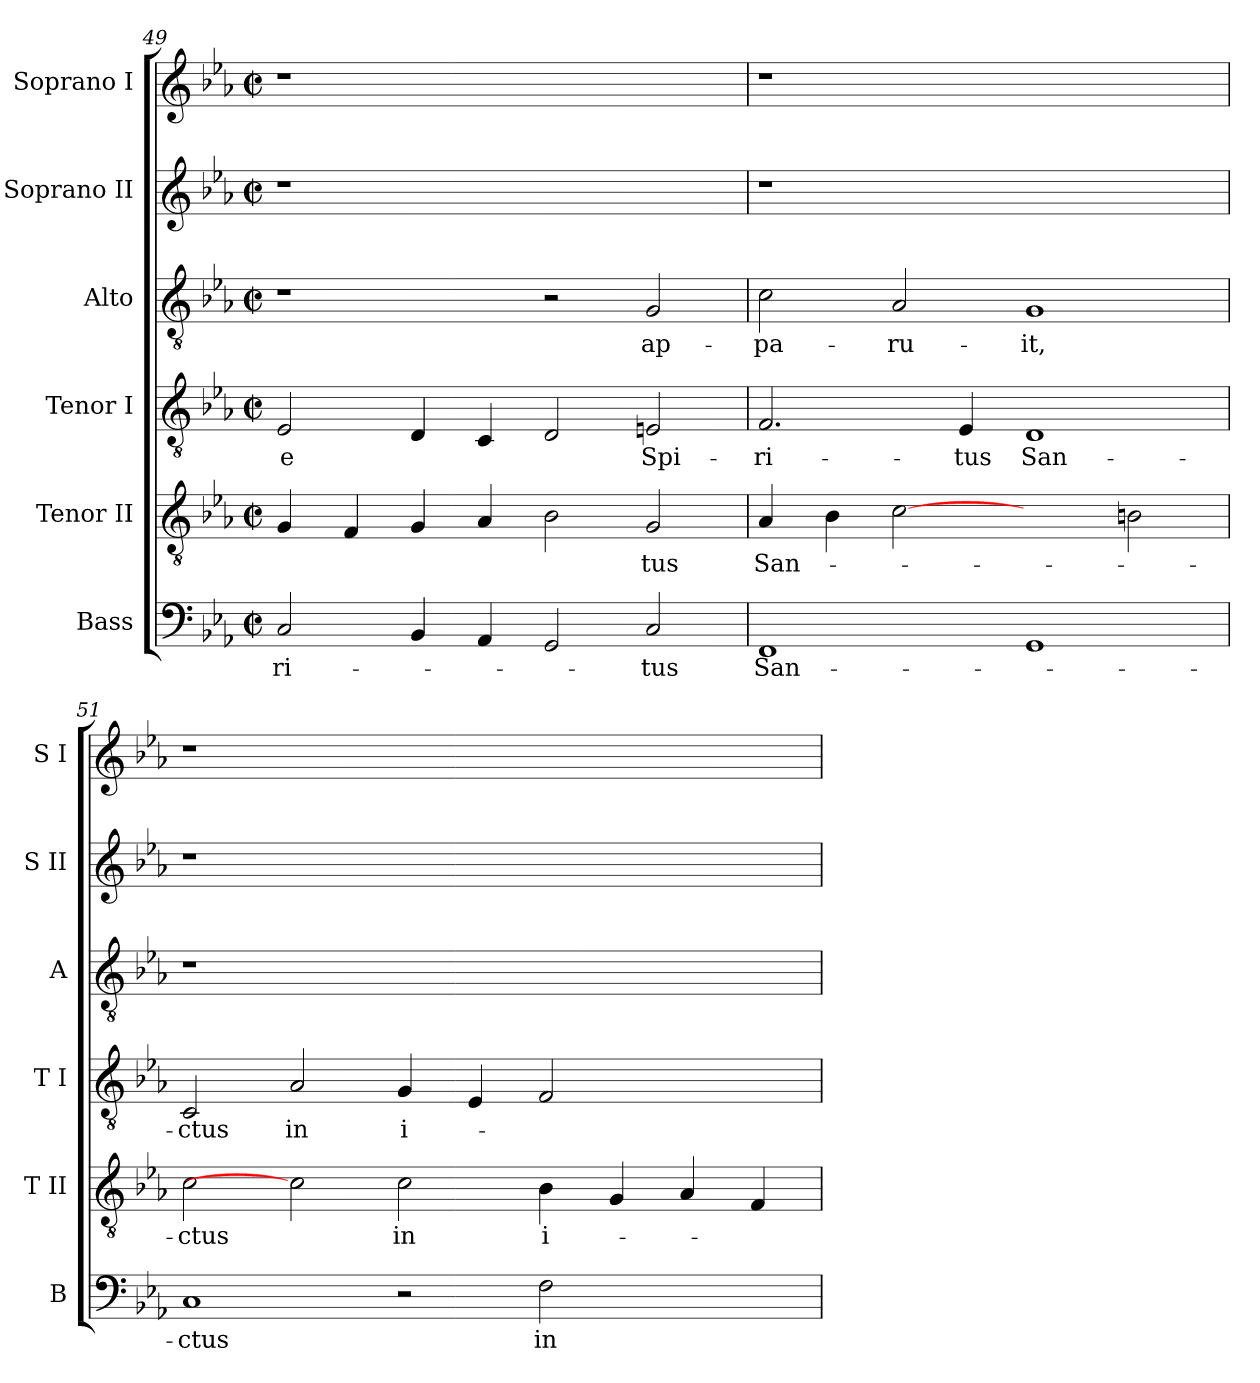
**kern	**text	**kern	**text	**kern	**text	**kern	**text	**kern	**kern
*part6	*part6	*part5	*part5	*part4	*part4	*part3	*part3	*part2	*part1
*staff6	*staff6	*staff5	*staff5	*staff4	*staff4	*staff3	*staff3	*staff2	*staff1
*I"Bass	*	*I"Tenor II	*	*I"Tenor I	*	*I"Alto	*	*I"Soprano II	*I"Soprano I
*I'B	*	*I'T II	*	*I'T I	*	*I'A	*	*I'S II	*I'S I
!!LO:PB:g=z
*clefF4	*	*clefGv2	*	*clefGv2	*	*clefGv2	*	*clefG2	*clefG2
*k[b-e-a-]	*	*k[b-e-a-]	*	*k[b-e-a-]	*	*k[b-e-a-]	*	*k[b-e-a-]	*k[b-e-a-]
*E-:	*	*E-:	*	*E-:	*	*E-:	*	*E-:	*E-:
*M2/2	*	*M2/2	*	*M2/2	*	*M2/2	*	*M2/2	*M2/2
*met(c|)	*	*met(c|)	*	*met(c|)	*	*met(c|)	*	*met(c|)	*met(c|)
=49	=49	=49	=49	=49	=49	=49	=49	=49	=49
!	!LO:LY:b:color=#000000	!	!	!	!	!	!	!	!
!	!	!	!	!	!LO:LY:b:color=#000000	!	!	!LO:N:vis=1	!LO:N:vis=1
2Ci/	-ri-	4Gi/	.	2E-i/	-e	1r	.	1r	1r
.	.	4Fi/	.	.	.	.	.	.	.
4BB-i/	.	4Gi/	.	4Di/	.	.	.	.	.
4AA-i/	.	4A-i/	.	4Ci/	.	.	.	.	.
2GGi/	.	2B-i\	.	2Di/	.	2r	.	1ryy	1ryy
!	!LO:LY:b:color=#000000	!	!	!	!	!	!	!	!
!	!	!	!LO:LY:b:color=#000000	!	!	!	!	!	!
!	!	!	!	!	!LO:LY:b:color=#000000	!	!	!	!
!	!	!	!	!	!	!	!LO:LY:b:color=#000000	!	!
2Ci/	-tus	2Gi/	-tus	2Eni/	Spi-	2Gi/	ap-	.	.
=50	=50	=50	=50	=50	=50	=50	=50	=50	=50
!	!LO:LY:b:color=#000000	!	!	!	!	!	!	!	!
!	!	!	!LO:LY:b:color=#000000	!	!	!	!	!	!
!	!	!	!	!	!LO:LY:b:color=#000000	!	!	!	!
!	!	!	!	!	!	!	!LO:LY:b:color=#000000	!LO:N:vis=1	!LO:N:vis=1
1FFi	San-	4A-i/	San-	2.Fi/	-ri-	2ci\	-pa-	1r	1r
.	.	4B-i\	.	.	.	.	.	.	.
!	!	!	!	!	!	!	!LO:LY:b:color=#000000	!	!
.	.	[2ci	.	.	.	2A-i/	-ru-	.	.
!	!	!	!	!	!LO:LY:b:color=#000000	!	!	!	!
.	.	.	.	4E-i/	-tus	.	.	.	.
!	!	!	!	!	!LO:LY:b:color=#000000	!	!	!	!
!	!	!	!	!	!	!	!LO:LY:b:color=#000000	!	!
1GGi	.	2ryy	.	1Di	San-	1Gi	-it,	1ryy	1ryy
.	.	2Bni\	.	.	.	.	.	.	.
=51	=51	=51	=51	=51	=51	=51	=51	=51	=51
!	!LO:LY:b:color=#000000	!	!	!	!	!	!	!	!
!	!	!	!LO:LY:b:color=#000000	!	!	!	!	!	!
!	!	!	!	!	!LO:LY:b:color=#000000	!LO:N:vis=1	!	!LO:N:vis=1	!LO:N:vis=1
1Ci	-ctus	2ci\	-ctus	2Ci/	-ctus	1r	.	1r	1r
!	!	!	!	!	!LO:LY:b:color=#000000	!	!	!	!
.	.	2ci]	.	2A-i/	in	.	.	.	.
!	!	!	!LO:LY:b:color=#000000	!	!	!	!	!	!
!	!	!	!	!	!LO:LY:b:color=#000000	!	!	!	!
2r	.	2ci\	in	4Gi/	i-	1.ryy	.	1.ryy	1.ryy
.	.	.	.	4E-i/	.	.	.	.	.
!	!LO:LY:b:color=#000000	!	!	!	!	!	!	!	!
!	!	!	!LO:LY:b:color=#000000	!	!	!	!	!	!
2Fi\	in	4B-i\	i-	2Fi/	.	.	.	.	.
.	.	4Gi/	.	.	.	.	.	.	.
2ryy	.	4A-i/	.	2ryy	.	.	.	.	.
.	.	4Fi/	.	.	.	.	.	.	.
=	=	=	=	=	=	=	=	=	=
*-	*-	*-	*-	*-	*-	*-	*-	*-	*-
